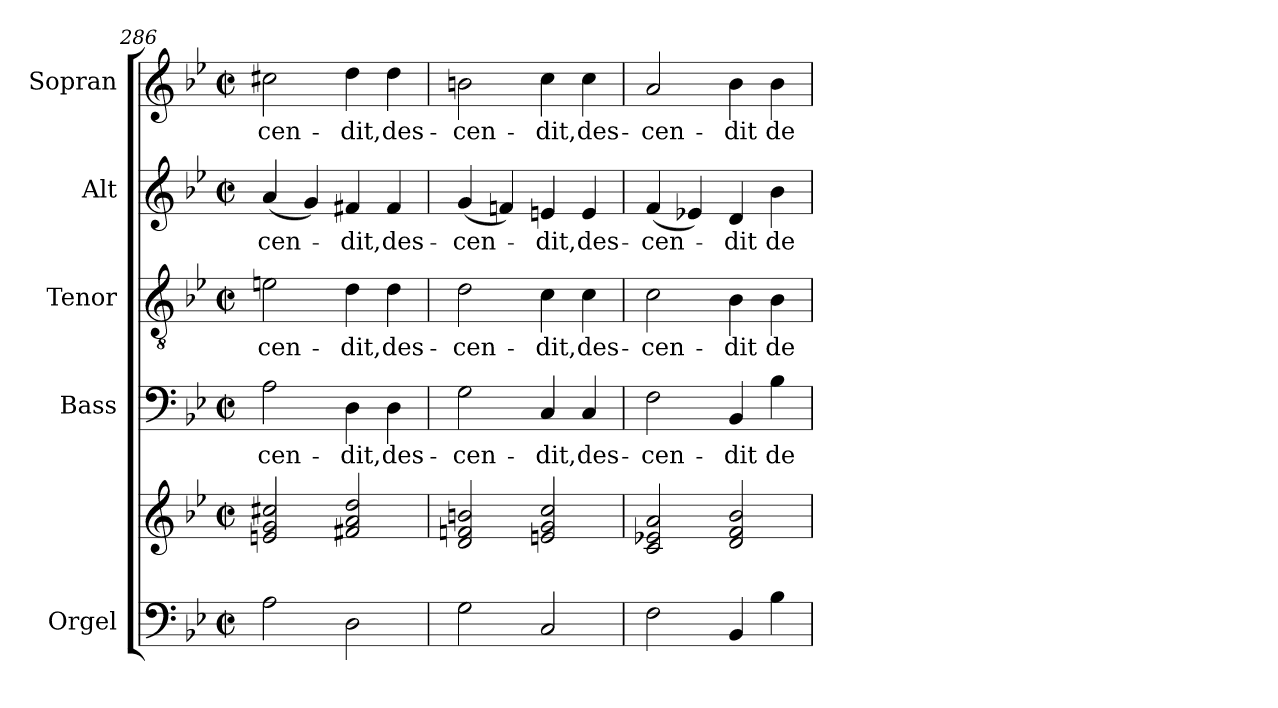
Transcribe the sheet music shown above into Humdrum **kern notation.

**kern	**kern	**kern	**text	**kern	**text	**kern	**text	**kern	**text
*part5	*part5	*part4	*part4	*part3	*part3	*part2	*part2	*part1	*part1
*staff6	*staff5	*staff4	*staff4	*staff3	*staff3	*staff2	*staff2	*staff1	*staff1
*I"Orgel	*	*I"Bass	*	*I"Tenor	*	*I"Alt	*	*I"Sopran	*
*I'Org.	*	*I'B.	*	*I'T.	*	*I'A.	*	*I'S.	*
!!LO:PB:g=z
*clefF4	*clefG2	*clefF4	*	*clefGv2	*	*clefG2	*	*clefG2	*
*k[b-e-]	*k[b-e-]	*k[b-e-]	*	*k[b-e-]	*	*k[b-e-]	*	*k[b-e-]	*
*B-:	*B-:	*B-:	*	*B-:	*	*B-:	*	*B-:	*
*M2/2	*M2/2	*M2/2	*	*M2/2	*	*M2/2	*	*M2/2	*
*met(c|)	*met(c|)	*met(c|)	*	*met(c|)	*	*met(c|)	*	*met(c|)	*
=286	=286	=286	=286	=286	=286	=286	=286	=286	=286
!	!	!	!LO:LY:b	!	!LO:LY:b	!	!LO:LY:b	!	!LO:LY:b
2A\	2en/ 2g/ 2cc#X/	2A\	-cen-	2en\	-cen-	(<4a/	-cen-	2cc#X\	-cen-
.	.	.	.	.	.	4g/)	.	.	.
!	!	!	!LO:LY:b	!	!LO:LY:b	!	!LO:LY:b	!	!LO:LY:b
2D\	2f#X/ 2a/ 2dd/	4D\	-dit,	4d\	-dit,	4f#X/	-dit,	4dd\	-dit,
!	!	!	!LO:LY:b	!	!LO:LY:b	!	!LO:LY:b	!	!LO:LY:b
.	.	4D\	des-	4d\	des-	4f#/	des-	4dd\	des-
=287	=287	=287	=287	=287	=287	=287	=287	=287	=287
!	!	!	!LO:LY:b	!	!LO:LY:b	!	!LO:LY:b	!	!LO:LY:b
2G\	2d/ 2fn/ 2bn/	2G\	-cen-	2d\	-cen-	(<4g/	-cen-	2bn\	-cen-
.	.	.	.	.	.	4fn/)	.	.	.
!	!	!	!LO:LY:b	!	!LO:LY:b	!	!LO:LY:b	!	!LO:LY:b
2C/	2en/ 2g/ 2cc/	4C/	-dit,	4c\	-dit,	4en/	-dit,	4cc\	-dit,
!	!	!	!LO:LY:b	!	!LO:LY:b	!	!LO:LY:b	!	!LO:LY:b
.	.	4C/	des-	4c\	des-	4e/	des-	4cc\	des-
=288	=288	=288	=288	=288	=288	=288	=288	=288	=288
!	!	!	!LO:LY:b	!	!LO:LY:b	!	!LO:LY:b	!	!LO:LY:b
2F\	2c/ 2e-X/ 2a/	2F\	-cen-	2c\	-cen-	(<4f/	-cen-	2a/	-cen-
.	.	.	.	.	.	4e-X/)	.	.	.
!	!	!	!LO:LY:b	!	!LO:LY:b	!	!LO:LY:b	!	!LO:LY:b
4BB-/	2d/ 2f/ 2b-/	4BB-/	-dit	4B-\	-dit	4d/	-dit	4b-\	-dit
!	!	!	!LO:LY:b	!	!LO:LY:b	!	!LO:LY:b	!	!LO:LY:b
4B-\	.	4B-\	de	4B-\	de	4b-\	de	4b-\	de
=	=	=	=	=	=	=	=	=	=
*-	*-	*-	*-	*-	*-	*-	*-	*-	*-
